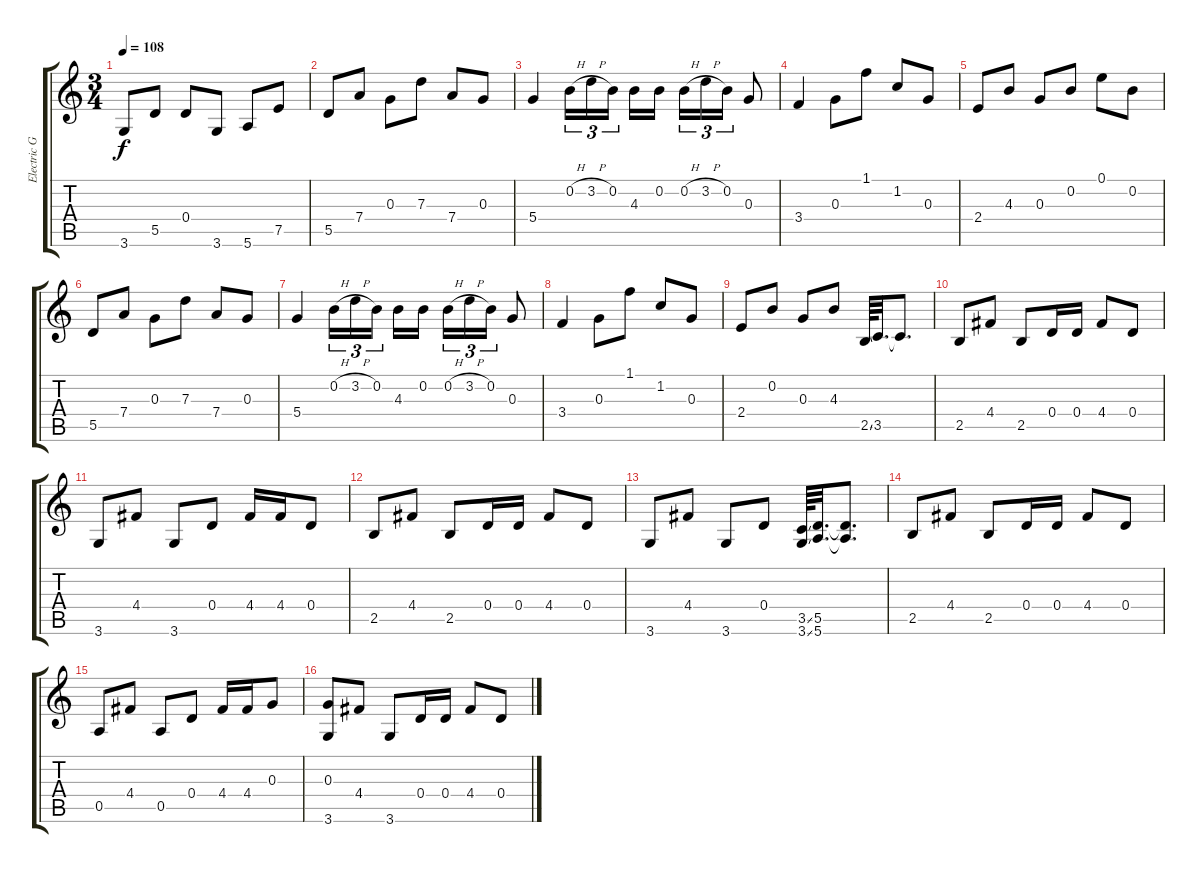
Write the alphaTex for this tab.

\track ("Electric Guitar (Guitar 2)" "Electric G") {instrument electricguitarclean}
\staff {score tabs}
\tuning (E4 B3 G3 D3 A2 E2) {hide}
\ts (3 4)
\tempo 108
\clef g2
\ks c
3.6.8{dy f} 5.5.8 0.4.8 3.6.8 5.6.8 7.5.8 |
5.5.8 7.4.8 0.3.8 7.3.8 7.4.8 0.3.8 |
5.4.4 0.2{h}.16{tu (3 2)} 3.2{h}.16{tu (3 2)} 0.2.16{tu (3 2) beam splitsecondary} 4.3.16 0.2.16 0.2{h}.16{tu (3 2)} 3.2{h}.16{tu (3 2)} 0.2.16{tu (3 2)} 0.3.8 |
3.4.4 0.3.8 1.1.8 1.2.8 0.3.8 |
2.4.8 4.3.8 0.3.8 0.2.8 0.1.8 0.2.8 |
5.5.8 7.4.8 0.3.8 7.3.8 7.4.8 0.3.8 |
5.4.4 0.2{h}.16{tu (3 2)} 3.2{h}.16{tu (3 2)} 0.2.16{tu (3 2) beam splitsecondary} 4.3.16 0.2.16 0.2{h}.16{tu (3 2)} 3.2{h}.16{tu (3 2)} 0.2.16{tu (3 2)} 0.3.8 |
3.4.4 0.3.8 1.1.8 1.2.8 0.3.8 |
2.4.8 0.2.8 0.3.8 4.3.8 2.5{ss}.64 3.5.32{d} 3.5{t}.8{d} |
2.5.8 4.4.8 2.5.8 0.4.16 0.4.16 4.4.8 0.4.8 |
3.6.8 4.4.8 3.6.8 0.4.8 4.4.16 4.4.16 0.4.8 |
2.5.8 4.4.8 2.5.8 0.4.16 0.4.16 4.4.8 0.4.8 |
3.6.8 4.4.8 3.6.8 0.4.8 (3.5{ss} 3.6{ss}).64 (5.5 5.6).32{d} (5.5{t} 5.6{t}).8{d} |
2.5.8 4.4.8 2.5.8 0.4.16 0.4.16 4.4.8 0.4.8 |
0.5.8 4.4.8 0.5.8 0.4.8 4.4.16 4.4.16 0.3.8 |
(0.3 3.6).8 4.4.8 3.6.8 0.4.16 0.4.16 4.4.8 0.4.8
